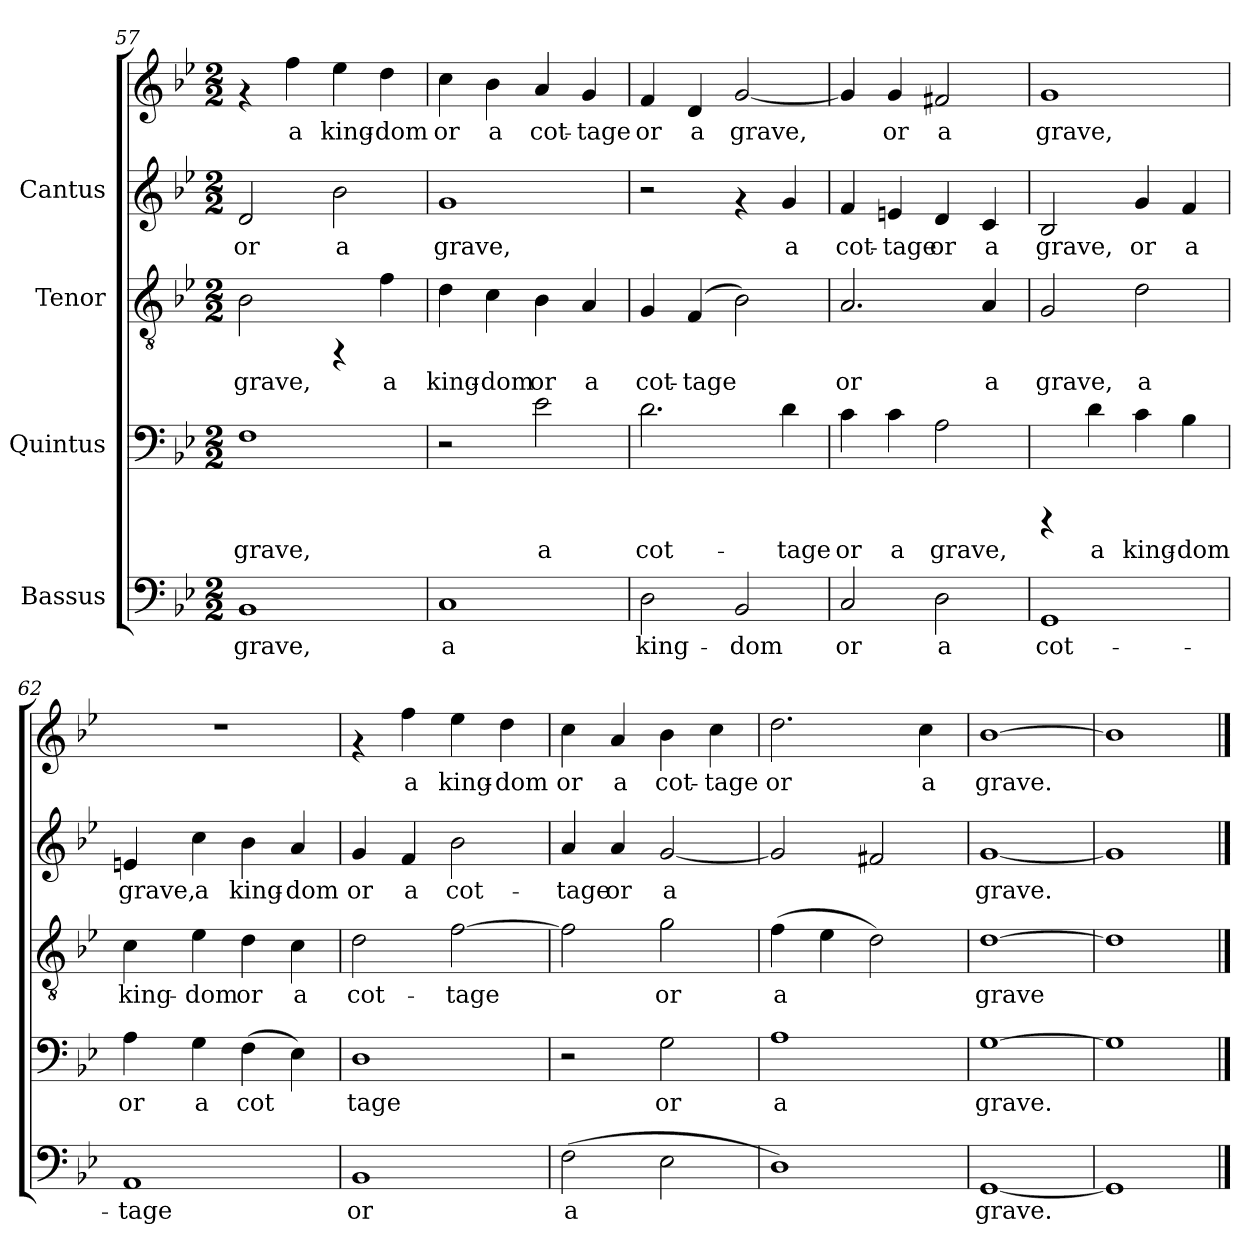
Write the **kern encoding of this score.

**kern	**text	**kern	**text	**kern	**text	**kern	**text	**kern	**text
*part4	*part4	*part3	*part3	*part2	*part2	*part1	*part1	*part1	*part1
*staff5	*staff5	*staff4	*staff4	*staff3	*staff3	*staff2	*staff2	*staff1	*staff1
*I"Bassus	*	*I"Quintus	*	*I"Tenor	*	*I"Cantus	*	*	*
*clefF4	*	*clefF4	*	*clefGv2	*	*clefG2	*	*clefG2	*
*k[b-e-]	*	*k[b-e-]	*	*k[b-e-]	*	*k[b-e-]	*	*k[b-e-]	*
*B-:	*	*B-:	*	*B-:	*	*B-:	*	*B-:	*
*M2/2	*	*M2/2	*	*M2/2	*	*M2/2	*	*M2/2	*
=57	=57	=57	=57	=57	=57	=57	=57	=57	=57
!	!LO:LY:b:cj	!	!LO:LY:b:cj	!	!LO:LY:b:cj	!	!LO:LY:b:cj	!	!
1BB-	grave,	1F	grave,	2B-\	grave,	2d/	or	4rf	.
!	!	!	!	!	!	!	!	!	!LO:LY:b:cj
.	.	.	.	.	.	.	.	4ff\	a
!	!	!	!	!	!	!	!LO:LY:b:cj	!	!LO:LY:b:cj
.	.	.	.	4rFF	.	2b-\	a	4ee-\	king-
!	!	!	!	!	!LO:LY:b:cj	!	!	!	!LO:LY:b:cj
.	.	.	.	4f\	a	.	.	4dd\	-dom
!!LO:LB:g=z
=58	=58	=58	=58	=58	=58	=58	=58	=58	=58
!	!LO:LY:b:cj	!	!	!	!LO:LY:b:cj	!	!LO:LY:b:cj	!	!LO:LY:b:cj
1C	a	2r	.	4d\	king-	1g	grave,	4cc\	or
!	!	!	!	!	!LO:LY:b:cj	!	!	!	!LO:LY:b:cj
.	.	.	.	4c\	-dom	.	.	4b-\	a
!	!	!	!LO:LY:b:cj	!	!LO:LY:b:cj	!	!	!	!LO:LY:b:cj
.	.	2e-\	a	4B-\	or	.	.	4a/	cot-
!	!	!	!	!	!LO:LY:b:cj	!	!	!	!LO:LY:b:cj
.	.	.	.	4A/	a	.	.	4g/	-tage
=59	=59	=59	=59	=59	=59	=59	=59	=59	=59
!	!LO:LY:b:cj	!	!LO:LY:b:cj	!	!LO:LY:b:cj	!	!	!	!LO:LY:b:cj
2D\	king-	2.d\	cot-	4G/	cot-	2r	.	4f/	or
!	!	!	!	!	!LO:LY:b:cj	!	!	!	!LO:LY:b:cj
.	.	.	.	(<4F/	-tage	.	.	4d/	a
!	!LO:LY:b:cj	!	!	!	!LO:LY:b:cj	!	!	!	!LO:LY:b:cj
2BB-/	-dom	.	.	2B-\)	.	4rf	.	[<2g/	grave,
!	!	!	!LO:LY:b:cj	!	!	!	!LO:LY:b:cj	!	!
.	.	4d\	-tage	.	.	4g/	a	.	.
=60	=60	=60	=60	=60	=60	=60	=60	=60	=60
!	!LO:LY:b:cj	!	!LO:LY:b:cj	!	!LO:LY:b:cj	!	!LO:LY:b:cj	!	!LO:LY:b:cj
2C/	or	4c\	or	2.A/	or	4f/	cot-	4g/]	.
!	!	!	!LO:LY:b:cj	!	!	!	!LO:LY:b:cj	!	!LO:LY:b:cj
.	.	4c\	a	.	.	4en/	-tage	4g/	or
!	!LO:LY:b:cj	!	!LO:LY:b:cj	!	!	!	!LO:LY:b:cj	!	!LO:LY:b:cj
2D\	a	2A\	grave,	.	.	4d/	or	2f#X/	a
!	!	!	!	!	!LO:LY:b:cj	!	!LO:LY:b:cj	!	!
.	.	.	.	4A/	a	4c/	a	.	.
=61	=61	=61	=61	=61	=61	=61	=61	=61	=61
!	!LO:LY:b:cj	!	!	!	!LO:LY:b:cj	!	!LO:LY:b:cj	!	!LO:LY:b:cj
1GG	cot-	4rCCC	.	2G/	grave,	2B-/	grave,	1g	grave,
!	!	!	!LO:LY:b:cj	!	!	!	!	!	!
.	.	4d\	a	.	.	.	.	.	.
!	!	!	!LO:LY:b:cj	!	!LO:LY:b:cj	!	!LO:LY:b:cj	!	!
.	.	4c\	king-	2d\	a	4g/	or	.	.
!	!	!	!LO:LY:b:cj	!	!	!	!LO:LY:b:cj	!	!
.	.	4B-\	-dom	.	.	4f/	a	.	.
=62	=62	=62	=62	=62	=62	=62	=62	=62	=62
!	!LO:LY:b:cj	!	!LO:LY:b:cj	!	!LO:LY:b:cj	!	!LO:LY:b:cj	!	!
1AA	-tage	4A\	or	4c\	king-	4en/	grave,	1r	.
!	!	!	!LO:LY:b:cj	!	!LO:LY:b:cj	!	!LO:LY:b:cj	!	!
.	.	4G\	a	4e-\	-dom	4cc\	a	.	.
!	!	!	!LO:LY:b:cj	!	!LO:LY:b:cj	!	!LO:LY:b:cj	!	!
.	.	(>4F\	cot-	4d\	or	4b-\	king-	.	.
!	!	!	!LO:LY:b:cj	!	!LO:LY:b:cj	!	!LO:LY:b:cj	!	!
.	.	4E-\)	--	4c\	a	4a/	-dom	.	.
!!LO:LB:g=z
=63	=63	=63	=63	=63	=63	=63	=63	=63	=63
!	!LO:LY:b:cj	!	!LO:LY:b:cj	!	!LO:LY:b:cj	!	!LO:LY:b:cj	!	!
1BB-	or	1D	-tage	2d\	cot-	4g/	or	4rf	.
!	!	!	!	!	!	!	!LO:LY:b:cj	!	!LO:LY:b:cj
.	.	.	.	.	.	4f/	a	4ff\	a
!	!	!	!	!	!LO:LY:b:cj	!	!LO:LY:b:cj	!	!LO:LY:b:cj
.	.	.	.	[>2f\	-tage	2b-\	cot-	4ee-\	king-
!	!	!	!	!	!	!	!	!	!LO:LY:b:cj
.	.	.	.	.	.	.	.	4dd\	-dom
=64	=64	=64	=64	=64	=64	=64	=64	=64	=64
!	!LO:LY:b:cj	!	!	!	!LO:LY:b:cj	!	!LO:LY:b:cj	!	!LO:LY:b:cj
(>2F\	a	2r	.	2f\]	.	4a/	tage	4cc\	-or
!	!	!	!	!	!	!	!LO:LY:b:cj	!	!LO:LY:b:cj
.	.	.	.	.	.	4a/	or	4a/	a
!	!LO:LY:b:cj	!	!LO:LY:b:cj	!	!LO:LY:b:cj	!	!LO:LY:b:cj	!	!LO:LY:b:cj
2E-\	.	2G\	or	2g\	or	[<2g/	a	4b-\	cot-
!	!	!	!	!	!	!	!	!	!LO:LY:b:cj
.	.	.	.	.	.	.	.	4cc\	-tage
=65	=65	=65	=65	=65	=65	=65	=65	=65	=65
!	!	!	!LO:LY:b:cj	!	!LO:LY:b:cj	!	!	!	!LO:LY:b:cj
1D)	.	1A	a	(>4f\	a	2g/]	.	2.dd\	or
!	!	!	!	!	!LO:LY:b:cj	!	!	!	!
.	.	.	.	4e-\	.	.	.	.	.
!	!	!	!	!	!LO:LY:b:cj	!	!	!	!
.	.	.	.	2d\)	.	2f#X/	.	.	.
!	!	!	!	!	!	!	!	!	!LO:LY:b:cj
.	.	.	.	.	.	.	.	4cc\	a
=66	=66	=66	=66	=66	=66	=66	=66	=66	=66
!	!LO:LY:b:cj	!	!LO:LY:b:cj	!	!LO:LY:b:cj	!	!LO:LY:b:cj	!	!LO:LY:b:cj
[<1GG	grave.	[>1G	grave.	[>1d	grave	[<1g	grave.	[>1b-	grave.
=67	=67	=67	=67	=67	=67	=67	=67	=67	=67
1GG]	.	1G]	.	1d]	.	1g]	.	1b-]	.
==	==	==	==	==	==	==	==	==	==
*-	*-	*-	*-	*-	*-	*-	*-	*-	*-
